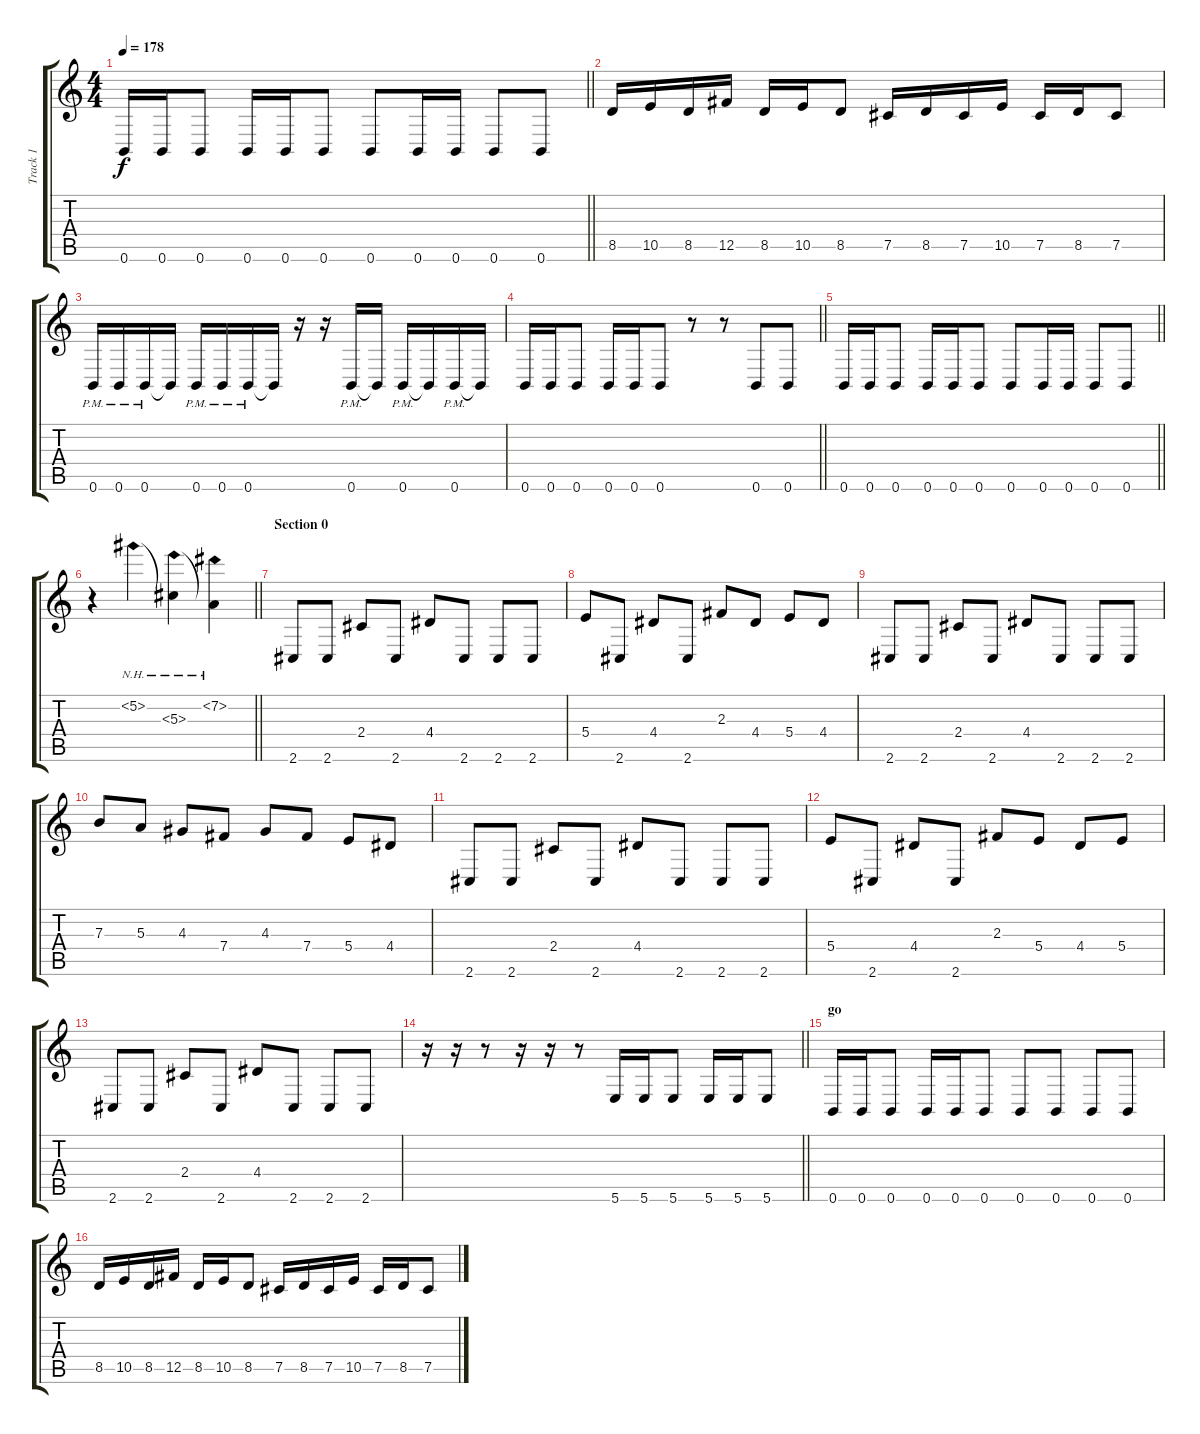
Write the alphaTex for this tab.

\track ("Track 1" "Track 1") {instrument distortionguitar}
\staff {score tabs}
\tuning (Db4 Ab3 E3 B2 Gb2 B1) {hide}
\ts (4 4)
\tempo 178
\clef g2
\barLineRight lightlight
\ks c
0.6.16{dy f} 0.6.16 0.6.8 0.6.16 0.6.16 0.6.8 0.6.8 0.6.16 0.6.16 0.6.8 0.6.8 |
8.5.16 10.5.16 8.5.16 12.5.16 8.5.16 10.5.16 8.5.8 7.5.16 8.5.16 7.5.16 10.5.16 7.5.16 8.5.16 7.5.8 |
0.6{pm}.16 0.6{pm}.16 0.6{pm}.16 0.6{t}.16 0.6{pm}.16 0.6{pm}.16 0.6{pm}.16 0.6{t}.16 r.16 r.16 0.6{pm}.16 0.6{t}.16 0.6{pm}.16 0.6{t}.16 0.6{pm}.16 0.6{t}.16 |
\barLineRight lightlight
0.6.16 0.6.16 0.6.8 0.6.16 0.6.16 0.6.8 r.8 r.8 0.6.8 0.6.8 |
\barLineRight lightlight
0.6.16 0.6.16 0.6.8 0.6.16 0.6.16 0.6.8 0.6.8 0.6.16 0.6.16 0.6.8 0.6.8 |
\barLineRight lightlight
r.4 5.2{nh}.4 (5.2{t} 5.3{nh}).4 (7.2{nh} 5.3{t}).4 |
\section ("" "Section 0")
2.6.8 2.6.8 2.4.8 2.6.8 4.4.8 2.6.8 2.6.8 2.6.8 |
5.4.8 2.6.8 4.4.8 2.6.8 2.3.8 4.4.8 5.4.8 4.4.8 |
2.6.8 2.6.8 2.4.8 2.6.8 4.4.8 2.6.8 2.6.8 2.6.8 |
7.3.8 5.3.8 4.3.8 7.4.8 4.3.8 7.4.8 5.4.8 4.4.8 |
2.6.8 2.6.8 2.4.8 2.6.8 4.4.8 2.6.8 2.6.8 2.6.8 |
5.4.8 2.6.8 4.4.8 2.6.8 2.3.8 5.4.8 4.4.8 5.4.8 |
2.6.8 2.6.8 2.4.8 2.6.8 4.4.8 2.6.8 2.6.8 2.6.8 |
\barLineRight lightlight
r.16 r.16 r.8 r.16 r.16 r.8 5.6.16 5.6.16 5.6.8 5.6.16 5.6.16 5.6.8 |
\section ("" "go")
0.6.16 0.6.16 0.6.8 0.6.16 0.6.16 0.6.8 0.6.8 0.6.8 0.6.8 0.6.8 |
8.5.16 10.5.16 8.5.16 12.5.16 8.5.16 10.5.16 8.5.8 7.5.16 8.5.16 7.5.16 10.5.16 7.5.16 8.5.16 7.5.8
